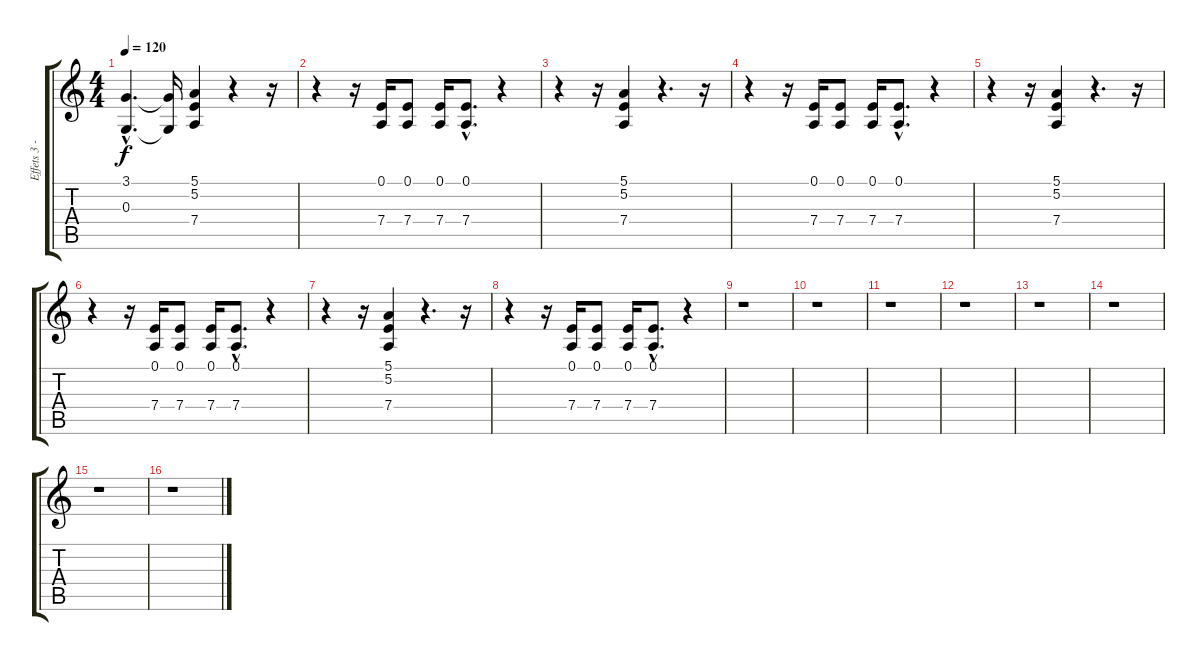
\track ("Effets 3 - Cordes Additionnelles" "Effets 3 -") {instrument stringensemble2}
\staff {score tabs}
\tuning (E4 B3 G3 D3 A2 E2) {hide}
\ts (4 4)
\tempo 120
\clef g2
\ks c
(3.1{hac t} 0.3{hac t}).4{d dy f} (3.1{t} 0.3{t}).16 (5.1 5.2 7.4).4{volume 6} r.4 r.16 |
r.4 r.16 (0.1 7.4).16 (0.1 7.4).8 (0.1 7.4).16 (0.1{hac} 7.4{hac}).8{d} r.4 |
r.4 r.16 (5.1 5.2 7.4).4 r.4{d} r.16 |
r.4 r.16 (0.1 7.4).16 (0.1 7.4).8 (0.1 7.4).16 (0.1{hac} 7.4{hac}).8{d} r.4 |
r.4 r.16 (5.1 5.2 7.4).4 r.4{d} r.16 |
r.4 r.16 (0.1 7.4).16 (0.1 7.4).8 (0.1 7.4).16 (0.1{hac} 7.4{hac}).8{d} r.4 |
r.4 r.16 (5.1 5.2 7.4).4 r.4{d} r.16 |
r.4 r.16 (0.1 7.4).16 (0.1 7.4).8 (0.1 7.4).16 (0.1{hac} 7.4{hac}).8{d} r.4 |
r.1 |
r.1 |
r.1 |
r.1 |
r.1 |
r.1 |
r.1 |
r.1
